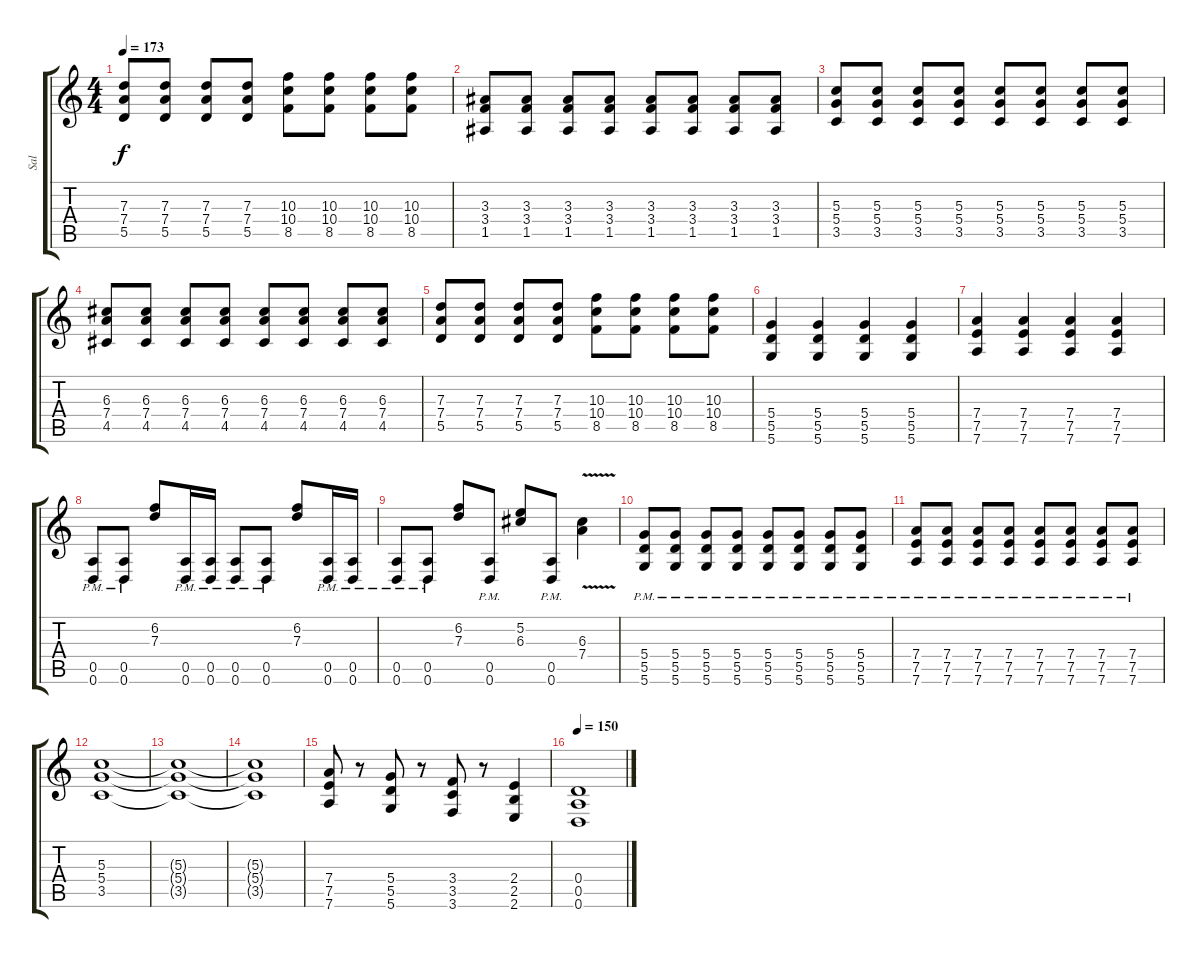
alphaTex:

\track ("Sal" "Sal") {instrument distortionguitar}
\staff {score tabs}
\tuning (E4 B3 G3 D3 A2 D2) {hide}
\ts (4 4)
\tempo 173
\clef g2
\ks c
(7.3 7.4 5.5).8{dy f} (7.3 7.4 5.5).8 (7.3 7.4 5.5).8 (7.3 7.4 5.5).8 (10.3 10.4 8.5).8 (10.3 10.4 8.5).8 (10.3 10.4 8.5).8 (10.3 10.4 8.5).8 |
(3.3 3.4 1.5).8 (3.3 3.4 1.5).8 (3.3 3.4 1.5).8 (3.3 3.4 1.5).8 (3.3 3.4 1.5).8 (3.3 3.4 1.5).8 (3.3 3.4 1.5).8 (3.3 3.4 1.5).8 |
(5.3 5.4 3.5).8 (5.3 5.4 3.5).8 (5.3 5.4 3.5).8 (5.3 5.4 3.5).8 (5.3 5.4 3.5).8 (5.3 5.4 3.5).8 (5.3 5.4 3.5).8 (5.3 5.4 3.5).8 |
(6.3 7.4 4.5).8 (6.3 7.4 4.5).8 (6.3 7.4 4.5).8 (6.3 7.4 4.5).8 (6.3 7.4 4.5).8 (6.3 7.4 4.5).8 (6.3 7.4 4.5).8 (6.3 7.4 4.5).8 |
(7.3 7.4 5.5).8 (7.3 7.4 5.5).8 (7.3 7.4 5.5).8 (7.3 7.4 5.5).8 (10.3 10.4 8.5).8 (10.3 10.4 8.5).8 (10.3 10.4 8.5).8 (10.3 10.4 8.5).8 |
(5.4 5.5 5.6).4 (5.4 5.5 5.6).4 (5.4 5.5 5.6).4 (5.4 5.5 5.6).4 |
(7.4 7.5 7.6).4 (7.4 7.5 7.6).4 (7.4 7.5 7.6).4 (7.4 7.5 7.6).4 |
(0.5{pm} 0.6{pm}).8 (0.5{pm} 0.6{pm}).8 (6.2 7.3).8 (0.5{pm} 0.6{pm}).16 (0.5{pm} 0.6{pm}).16 (0.5{pm} 0.6{pm}).8 (0.5{pm} 0.6{pm}).8 (6.2 7.3).8 (0.5{pm} 0.6{pm}).16 (0.5{pm} 0.6{pm}).16 |
(0.5{pm} 0.6{pm}).8 (0.5{pm} 0.6{pm}).8 (6.2 7.3).8 (0.5{pm} 0.6{pm}).8 (5.2 6.3).8 (0.5{pm} 0.6{pm}).8 (6.3{v} 7.4{v}).4 |
(5.4{pm} 5.5{pm} 5.6{pm}).8 (5.4{pm} 5.5{pm} 5.6{pm}).8 (5.4{pm} 5.5{pm} 5.6{pm}).8 (5.4{pm} 5.5{pm} 5.6{pm}).8 (5.4{pm} 5.5{pm} 5.6{pm}).8 (5.4{pm} 5.5{pm} 5.6{pm}).8 (5.4{pm} 5.5{pm} 5.6{pm}).8 (5.4{pm} 5.5{pm} 5.6{pm}).8 |
(7.4{pm} 7.5{pm} 7.6{pm}).8 (7.4{pm} 7.5{pm} 7.6{pm}).8 (7.4{pm} 7.5{pm} 7.6{pm}).8 (7.4{pm} 7.5{pm} 7.6{pm}).8 (7.4{pm} 7.5{pm} 7.6{pm}).8 (7.4{pm} 7.5{pm} 7.6{pm}).8 (7.4{pm} 7.5{pm} 7.6{pm}).8 (7.4{pm} 7.5{pm} 7.6{pm}).8 |
(5.3 5.4 3.5).1 |
(5.3{t} 5.4{t} 3.5{t}).1 |
(5.3{t} 5.4{t} 3.5{t}).1 |
(7.4 7.5 7.6).8 r.8 (5.4 5.5 5.6).8 r.8 (3.4 3.5 3.6).8 r.8 (2.4 2.5 2.6).4 |
\tempo 150
(0.4 0.5 0.6).1
